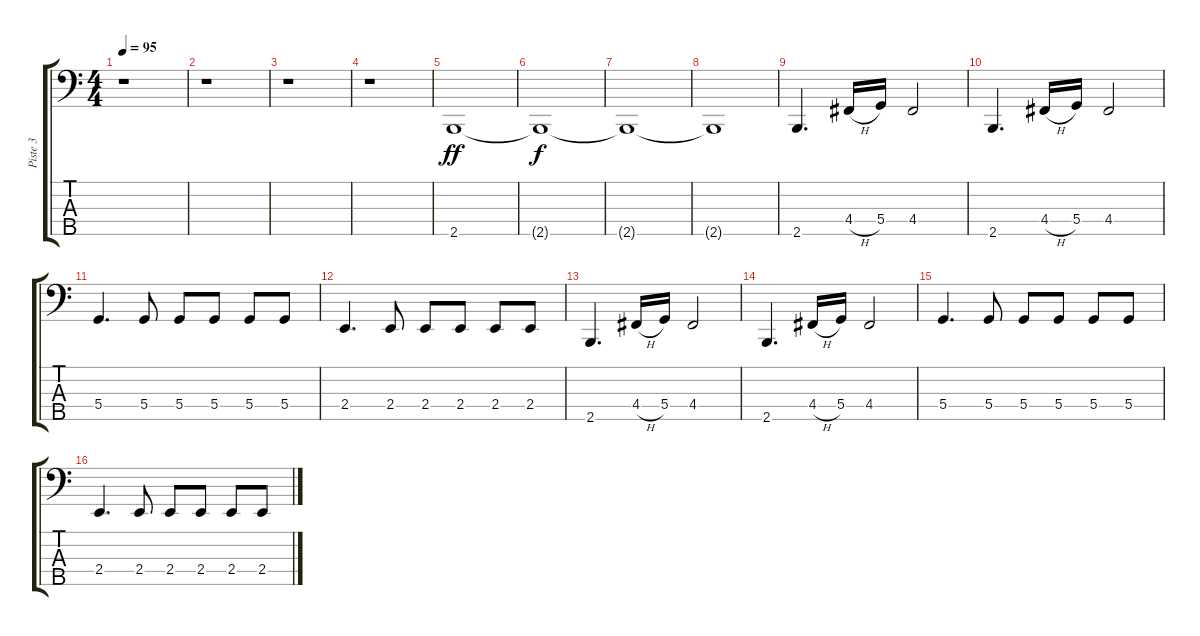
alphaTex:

\track ("Piste 3" "Piste 3") {instrument electricbassfinger}
\staff {score tabs}
\tuning (F2 C2 G1 D1 A0) {hide}
\ts (4 4)
\tempo 95
\clef f4
\ks c
r.1{dy ff instrument electricbassfinger} |
r.1 |
r.1 |
r.1 |
2.5.1 |
2.5{t}.1{dy f} |
2.5{t}.1 |
2.5{t}.1 |
2.5.4{d} 4.4{h}.16 5.4.16 4.4.2 |
2.5.4{d} 4.4{h}.16 5.4.16 4.4.2 |
5.4.4{d} 5.4.8 5.4.8 5.4.8 5.4.8 5.4.8 |
2.4.4{d} 2.4.8 2.4.8 2.4.8 2.4.8 2.4.8 |
2.5.4{d} 4.4{h}.16 5.4.16 4.4.2 |
2.5.4{d} 4.4{h}.16 5.4.16 4.4.2 |
5.4.4{d} 5.4.8 5.4.8 5.4.8 5.4.8 5.4.8 |
2.4.4{d} 2.4.8 2.4.8 2.4.8 2.4.8 2.4.8
